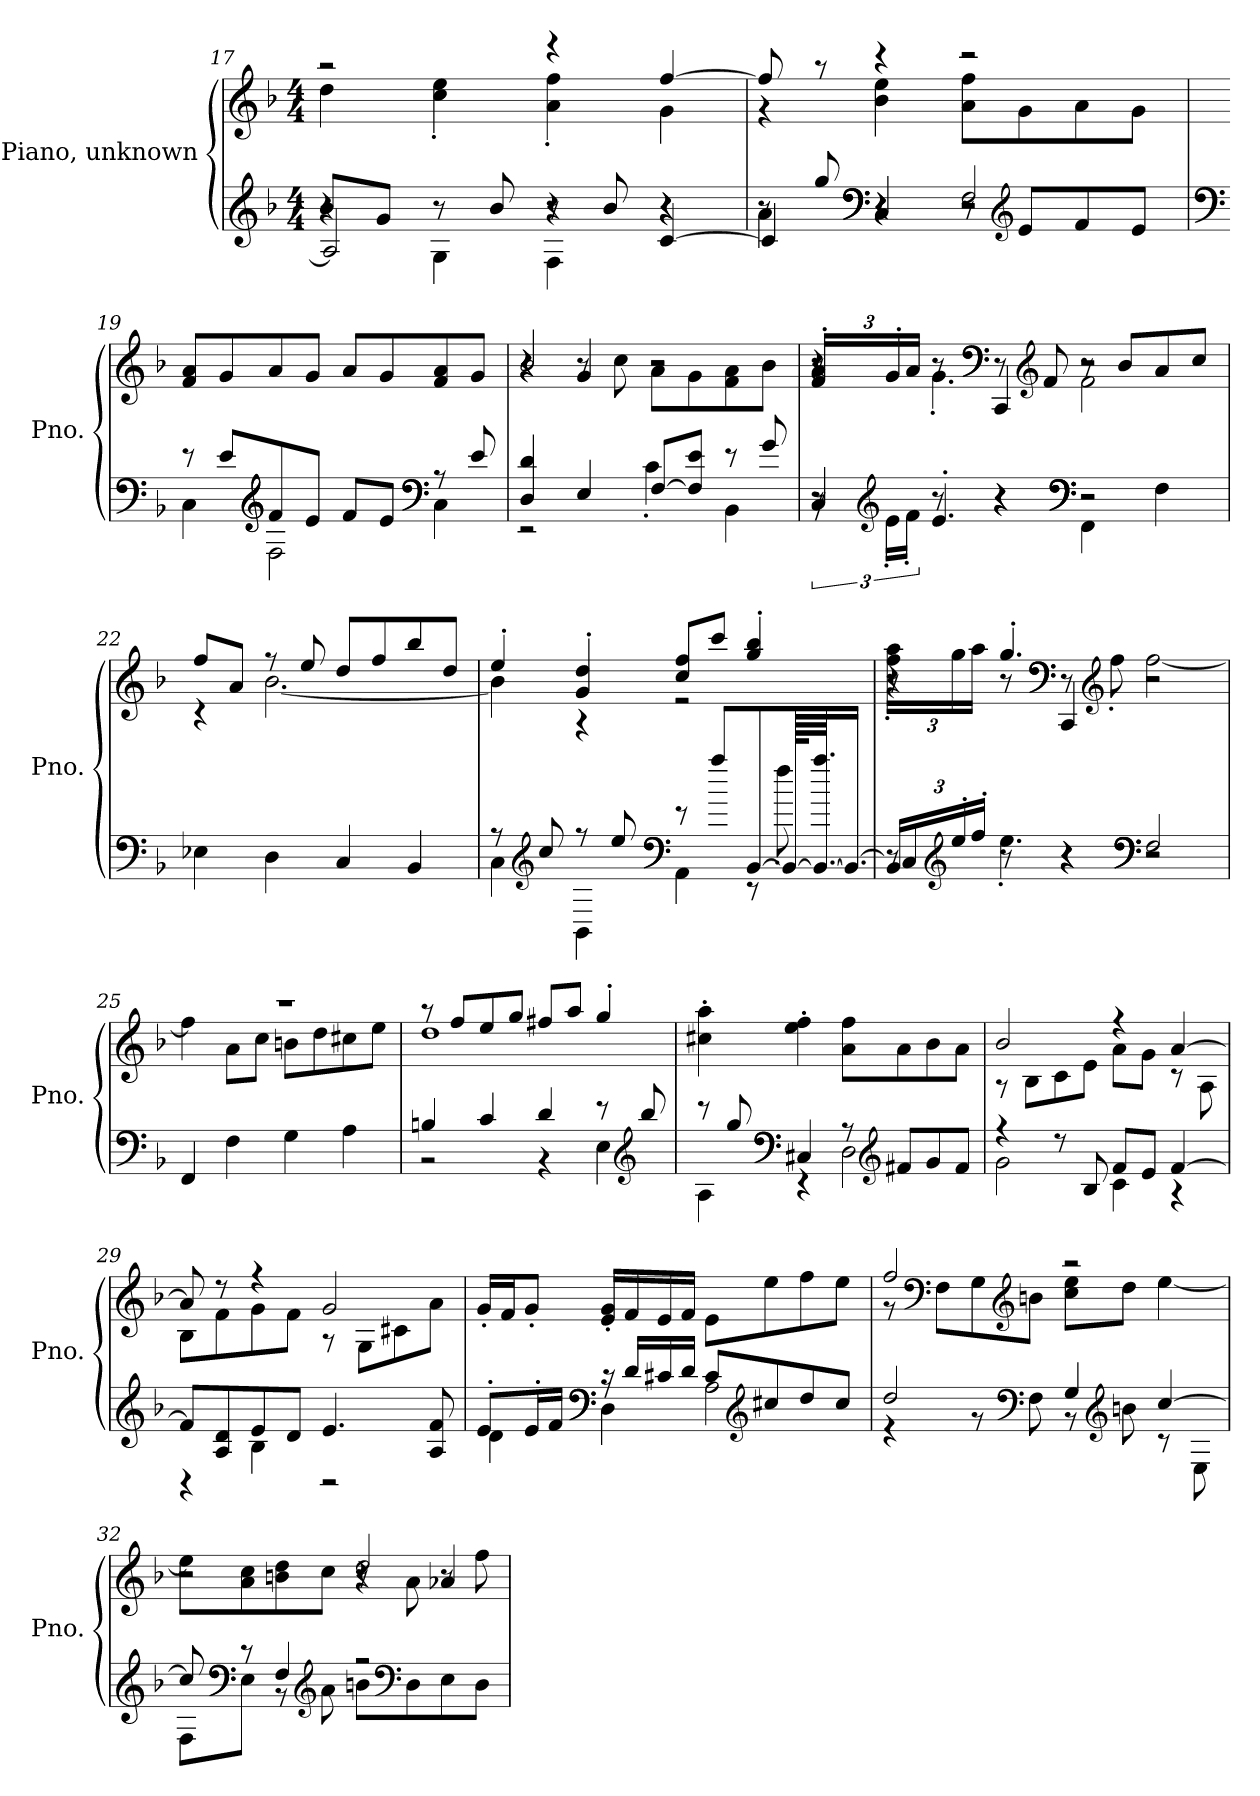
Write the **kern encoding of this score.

**kern	**kern
*part1	*part1
*staff2	*staff1
*I"Piano, unknown	*
*I'Pno.	*
*clefG2	*clefG2
*k[b-]	*k[b-]
*M4/4	*M4/4
=17	=17
*^	*^
*	*^	*	*
8b-/L	4r	2A/]	2r	4dd\
8g/J	.	.	.	.
8r	4G\	.	.	4cc\' 4ee\'
8b-/	.	.	.	.
8r	4F\	4r	4r	4a\' 4ff\'
8b-/	.	.	.	.
4r	4r	[4c/	[4ff/	4g\
=18	=18	=18	=18	=18
8r	4a\	4c/]	8ff/]	4r
8gg/	.	.	8r	.
*clefF4	*	*	*	*
4C/	4r	4r	4r	4b-\ 4ee\
8r	2r	2F/	2r	8a\ 8ff\L
*clefG2	*	*	*	*
8e/L	.	.	.	8g\
8f/	.	.	.	8a\
8e/J	.	.	.	8g\J
*v	*v	*v	*	*
*	*v	*v
!!LO:PB:g=z
=19	=19
*clefF4	*
*^	*
8r	4C\	8f/ 8a/L
8e/L	.	8g/
*clefG2	*	*
8f/	2F\	8a/
8e/J	.	8g/J
8f/L	.	8a/L
8e/J	.	8g/
*clefF4	*	*
8r	4C\	8f/ 8a/
8e/	.	8g/J
=20	=20	=20
*	*	*^
*	*	*	*^
4D/ 4d/	2r	2b-/	4r	4r
4E/	.	.	8r	4g/
.	.	.	8cc\	.
[8F/L	4c'\	2r	8a\L	2r
8F/] 8e/J	.	.	8g\	.
8r	4BB-\	.	8f\ 8a\	.
8g/	.	.	8b-\J	.
=21	=21	=21	=21	=21
*	*^	*	*	*
*	*	*	*Xbrackettup	*	*
8r	24r	4C/	24f/' 24a/'LL	8r	4r
*clefG2	*	*	*	*	*
.	24e'\LL	.	24g'/	.	.
.	24f'\JJ	.	24a/JJ	.	.
4.e'/	8r	.	8r	4.g'\	.
*	*	*	*clefF4	*	*
.	4r	4r	8r	.	4CC/
*	*	*	*clefG2	*	*
.	.	.	8f/	.	.
*clefF4	*	*	*	*	*
2r	4FF\	2r	8r	2f\	2r
.	.	.	8b-/L	.	.
.	4F\	.	8a/	.	.
.	.	.	8cc/J	.	.
*v	*v	*v	*	*	*
*	*	*v	*v
!!LO:LB:g=z
=22	=22	=22
4E-X\	8ff/L	4r
.	8a/J	.
4D\	8r	[2.b-\
.	8ee/	.
4C/	8dd/L	.
.	8ff/	.
4BB-/	8bb-/	.
.	8dd/J	.
=23	=23	=23
*^	*	*
8r	4C\	4ee'/	4b-\]
*clefG2	*	*	*
8cc/	.	.	.
8r	4BB-\	4g/' 4dd/'	4r
8ee/	.	.	.
*clefF4	*	*	*
8r	4AA\	8cc/ 8ff/L	2r
8aa/L	.	8ccc/J	.
[8BB-/	8r	4gg/' 4bb-/'	.
128BB-/KLLL_	8ff'\	.	.
64.BB-/_ 64.aa/JJ	.	.	.
16.BB-/JJ_	.	.	.
*v	*v	*	*
*	*v	*v
=24	=24
*Xbrackettup	*
*^	*^
*	*^	*	*^
24BB-/LL]	8r	4C/	8r	24ff\' 24aa\'LL	4r
*clefG2	*	*	*	*	*
24ee'/	.	.	.	24gg\	.
24ff'/JJ	.	.	.	24aa\JJ	.
8r	4.ee'\	.	4.gg'/	8r	.
*	*	*	*clefF4	*	*
4r	.	4r	.	8r	4CC/
*	*	*	*clefG2	*	*
.	.	.	.	8ff'\	.
*clefF4	*	*	*	*	*
2F/	2r	2r	2r	[2ff\	2r
*v	*v	*v	*	*	*
*	*	*v	*v
!!LO:LB:g=z
=25	=25	=25
4FF/	1r	4ff\]
4F\	.	8a\L
.	.	8cc\J
4G\	.	8bn\L
.	.	8dd\
4A\	.	8cc#X\
.	.	8ee\J
=26	=26	=26
*^	*	*
4Bn/	2r	8r	1dd
.	.	8ff/L	.
4c/	.	8ee/	.
.	.	8gg/J	.
4d/	4r	8ff#X/L	.
.	.	8aa/J	.
8r	4E\	4gg'/	.
*clefG2	*	*	*
8bb-/	.	.	.
*	*	*v	*v
=27	=27	=27
8r	4A\	4cc#X\' 4aa\'
8gg/	.	.
*clefF4	*	*
4C#X/	4r	4ee\' 4ff\'
8r	2D\	8a\ 8ff\L
*clefG2	*	*
8f#X/L	.	8a\
8g/	.	8b-\
8f#/J	.	8a\J
=28	=28	=28
*	*	*^
4r	2g\	2b-/	8r
.	.	.	8B-\L
8r	.	.	8c\
8B-/	.	.	8e\J
8f/L	4c\	4r	8a\L
8e/J	.	.	8g\J
[4f/	4r	[4a/	8r
.	.	.	8A\
!!LO:LB:g=z	!!
=29	=29	=29	=29
8f/L]	4r	8a/]	8B-\L
8A/ 8d/	.	8r	8f\
8e/	4B-\	4r	8g\
8d/J	.	.	8f\J
4.e/	2r	2g/	8r
.	.	.	8G\L
.	.	.	8c#X\
8A/ 8f/	.	.	8a\J
*	*	*v	*v
=30	=30	=30
8e'/L	4d\	16g'/LL
.	.	16f/J
16e'/L	.	8g'/J
16f/JJ	.	.
*clefF4	*	*
16r	4D\	16e/' 16g/'LL
16d/LL	.	16f/
16c#X/	.	16e/
16d/JJ	.	16f/JJ
8c#/L	2A\	8e\L
*clefG2	*	*
8cc#X/	.	8ee\
8dd/	.	8ff\
8cc#/J	.	8ee\J
=31	=31	=31
*	*	*^
2dd/	4r	2ff/	8r
*	*	*clefF4	*
.	.	.	8F\L
.	8r	.	8G\
*clefF4	*	*clefG2	*
.	8F\	.	8bn\J
4G/	8r	2r	8cc\ 8ee\L
*clefG2	*	*	*
.	8bn\	.	8dd\J
[4cc/	8r	.	[4ee\
.	8E\	.	.
!!LO:LB:g=z
=32	=32	=32	=32
*	*	*	*^
8cc/]	8F\L	2r	8ee\L]	2r
*clefF4	*	*	*	*
8r	8E\J	.	8a\ 8cc\	.
4F/	8r	.	8bn\ 8dd\	.
*clefG2	*	*	*	*
.	8a\	.	8cc\J	.
2r	8bn\L	2dd/	8r	4r
*clefF4	*	*	*	*
.	8D\	.	8a\	.
.	8E\	.	8r	4a-X/
.	8D\J	.	8ff\	.
*v	*v	*	*	*
*	*v	*v	*v
=	=
*-	*-
